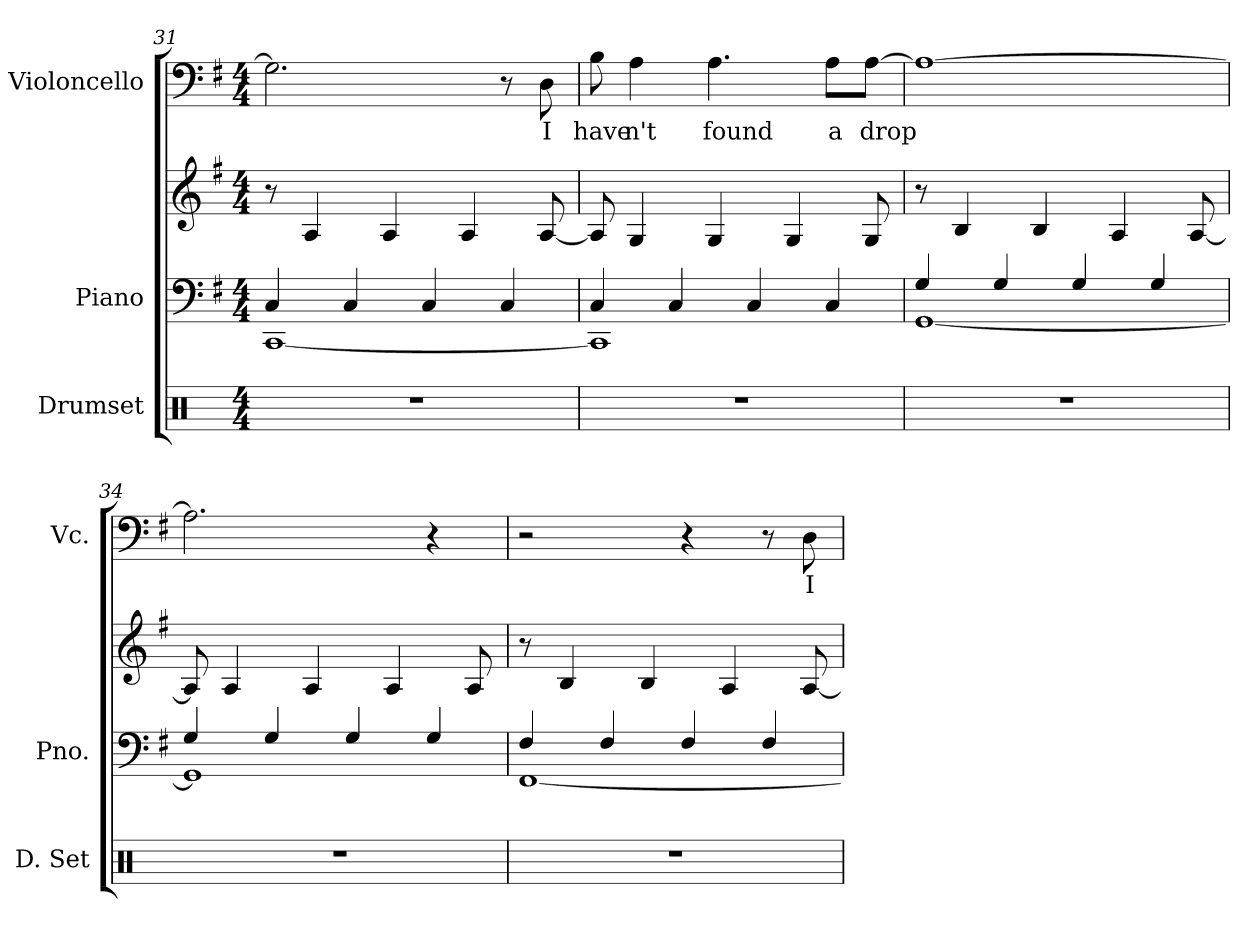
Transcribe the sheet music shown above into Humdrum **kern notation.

**kern	**kern	**kern	**kern	**text
*part3	*part2	*part2	*part1	*part1
*staff4	*staff3	*staff2	*staff1	*staff1
*I"Drumset	*I"Piano	*	*I"Violoncello	*
*I'D. Set	*I'Pno.	*	*I'Vc.	*
*clefX	*clefF4	*clefG2	*clefF4	*
*k[]	*k[f#]	*k[f#]	*k[f#]	*
*M4/4	*M4/4	*M4/4	*M4/4	*
=31	=31	=31	=31	=31
*	*^	*	*	*
1r	4C/	[1CC	8r	2.G\]	.
.	.	.	4A/	.	.
.	4C/	.	.	.	.
.	.	.	4A/	.	.
.	4C/	.	.	.	.
.	.	.	4A/	.	.
.	4C/	.	.	8r	.
!	!	!	!	!	!LO:LY:b
.	.	.	[8A/	8D\	I
=32	=32	=32	=32	=32	=32
!	!	!	!	!	!LO:LY:b
1r	4C/	1CC]	8A/]	8B\	have
!	!	!	!	!	!LO:LY:b
.	.	.	4G/	4A\	-n't
.	4C/	.	.	.	.
!	!	!	!	!	!LO:LY:b
.	.	.	4G/	4.A\	found
.	4C/	.	.	.	.
.	.	.	4G/	.	.
!	!	!	!	!	!LO:LY:b
.	4C/	.	.	8A\L	a
!	!	!	!	!	!LO:LY:b
.	.	.	8G/	[8A\J	drop
!!LO:PB:g=z
=33	=33	=33	=33	=33	=33
1r	4G/	[1GG	8r	1A_	.
.	.	.	4B/	.	.
.	4G/	.	.	.	.
.	.	.	4B/	.	.
.	4G/	.	.	.	.
.	.	.	4A/	.	.
.	4G/	.	.	.	.
.	.	.	[8A/	.	.
=34	=34	=34	=34	=34	=34
1r	4G/	1GG]	8A/]	2.A\]	.
.	.	.	4A/	.	.
.	4G/	.	.	.	.
.	.	.	4A/	.	.
.	4G/	.	.	.	.
.	.	.	4A/	.	.
.	4G/	.	.	4r	.
.	.	.	8A/	.	.
=35	=35	=35	=35	=35	=35
1r	4F#/	[1FF#	8r	2r	.
.	.	.	4B/	.	.
.	4F#/	.	.	.	.
.	.	.	4B/	.	.
.	4F#/	.	.	4r	.
.	.	.	4A/	.	.
.	4F#/	.	.	8r	.
!	!	!	!	!	!LO:LY:b
.	.	.	[8A/	8D\	I
*	*v	*v	*	*	*
=	=	=	=	=
*-	*-	*-	*-	*-
